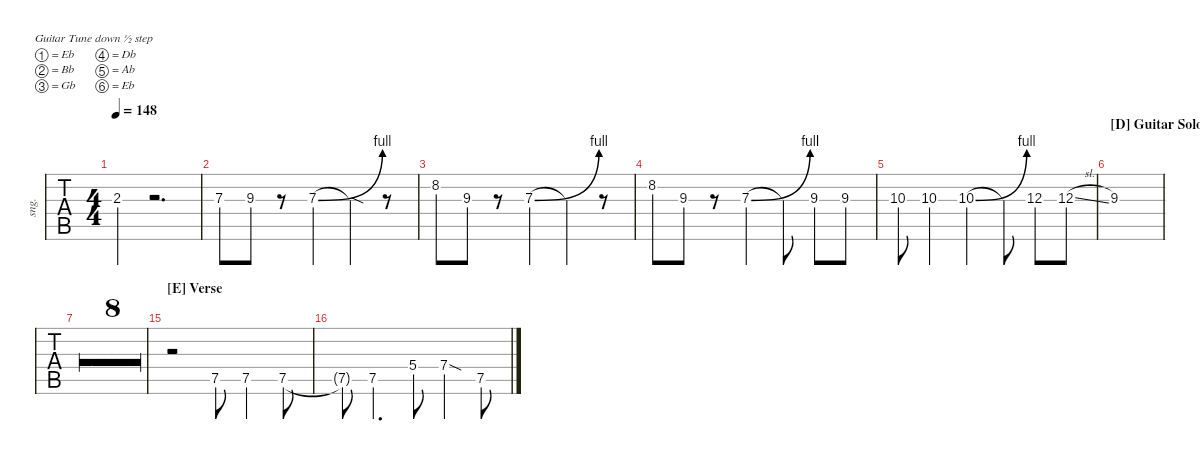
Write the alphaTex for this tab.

\defaultSystemsLayout 4
\hideDynamics
\bracketExtendMode nobrackets
\otherSystemsTrackNameOrientation horizontal
\track ("Vocals" "sng.") {multiBarRest instrument voiceoohs}
\staff {tabs}
\tuning (Eb4 Bb3 Gb3 Db3 Ab2 Eb2)
\ts (4 4)
\tempo 148
\clef g2
\ks eminor
2.3{t acc #}.4{dy mf} r.2{d} |
7.3{acc #}.8 9.3{acc #}.8 r.8 7.3{be (bend 0 0 15 4) acc #}.4 7.3{sod t}.4 r.8 |
8.2{acc #}.8 9.3{acc #}.8 r.8 7.3{be (bend 0 0 15 4) acc #}.4 7.3{t}.4 r.8 |
8.2{acc #}.8 9.3{acc #}.8 r.8 7.3{be (bend 0 0 15 4) acc #}.4 7.3{t}.8 9.3{acc #}.8 9.3{acc #}.8 |
10.3{acc forcenatural}.8 10.3{acc forcenatural}.4 10.3{be (bend 0 0 15 4) acc forcenatural}.4 10.3{t}.8 12.3{acc #}.8 12.3{sl acc #}.8 |
\section ("D" "Guitar Solo 1")
9.3{acc #}.1 |
r.1 |
r.1 |
r.1 |
r.1 |
r.1 |
r.1 |
r.1 |
r.1 |
\section ("E" "Verse")
r.2 7.5{acc #}.8 7.5{acc #}.4 7.5{acc #}.8 |
7.5{t acc #}.8 7.5{acc #}.4{d} 5.4{acc #}.8 7.4{sod acc #}.4 7.5{acc #}.8
